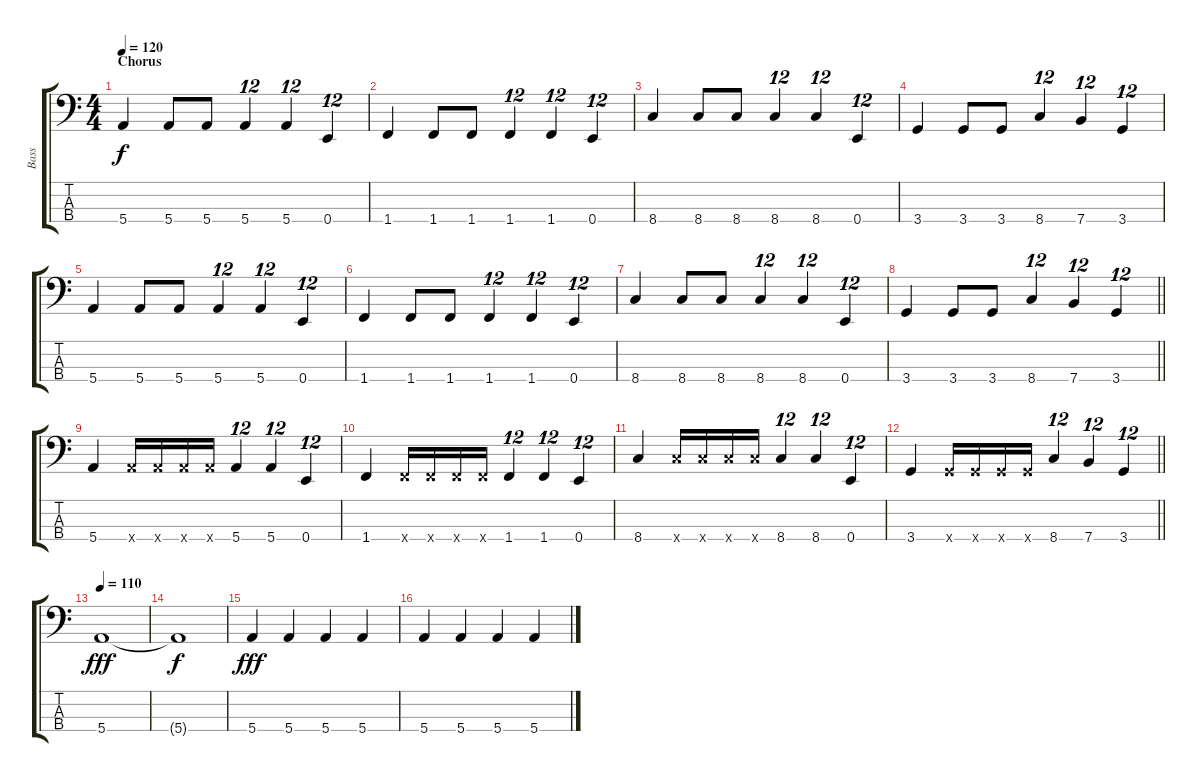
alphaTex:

\track ("Bass" "Bass") {instrument electricbasspick}
\staff {score tabs}
\tuning (G2 D2 A1 E1) {hide}
\ts (4 4)
\section ("" "Chorus")
\tempo 120
\clef f4
\ks c
5.4.4{dy f} 5.4.8 5.4.8 5.4.4{tu (12 8)} 5.4.4{tu (12 8)} 0.4.4{tu (12 8)} |
1.4.4 1.4.8 1.4.8 1.4.4{tu (12 8)} 1.4.4{tu (12 8)} 0.4.4{tu (12 8)} |
8.4.4 8.4.8 8.4.8 8.4.4{tu (12 8)} 8.4.4{tu (12 8)} 0.4.4{tu (12 8)} |
3.4.4 3.4.8 3.4.8 8.4.4{tu (12 8)} 7.4.4{tu (12 8)} 3.4.4{tu (12 8)} |
5.4.4 5.4.8 5.4.8 5.4.4{tu (12 8)} 5.4.4{tu (12 8)} 0.4.4{tu (12 8)} |
1.4.4 1.4.8 1.4.8 1.4.4{tu (12 8)} 1.4.4{tu (12 8)} 0.4.4{tu (12 8)} |
8.4.4 8.4.8 8.4.8 8.4.4{tu (12 8)} 8.4.4{tu (12 8)} 0.4.4{tu (12 8)} |
\barLineRight lightlight
3.4.4 3.4.8 3.4.8 8.4.4{tu (12 8)} 7.4.4{tu (12 8)} 3.4.4{tu (12 8)} |
5.4.4 5.4{x}.16 5.4{x}.16 5.4{x}.16 5.4{x}.16 5.4.4{tu (12 8)} 5.4.4{tu (12 8)} 0.4.4{tu (12 8)} |
1.4.4 1.4{x}.16 1.4{x}.16 1.4{x}.16 1.4{x}.16 1.4.4{tu (12 8)} 1.4.4{tu (12 8)} 0.4.4{tu (12 8)} |
8.4.4 8.4{x}.16 8.4{x}.16 8.4{x}.16 8.4{x}.16 8.4.4{tu (12 8)} 8.4.4{tu (12 8)} 0.4.4{tu (12 8)} |
\barLineRight lightlight
3.4.4 3.4{x}.16 3.4{x}.16 3.4{x}.16 3.4{x}.16 8.4.4{tu (12 8)} 7.4.4{tu (12 8)} 3.4.4{tu (12 8)} |
\tempo 110
5.4.1{dy fff} |
5.4{t}.1{dy f} |
5.4.4{dy fff} 5.4.4 5.4.4 5.4.4 |
5.4.4 5.4.4 5.4.4 5.4.4
